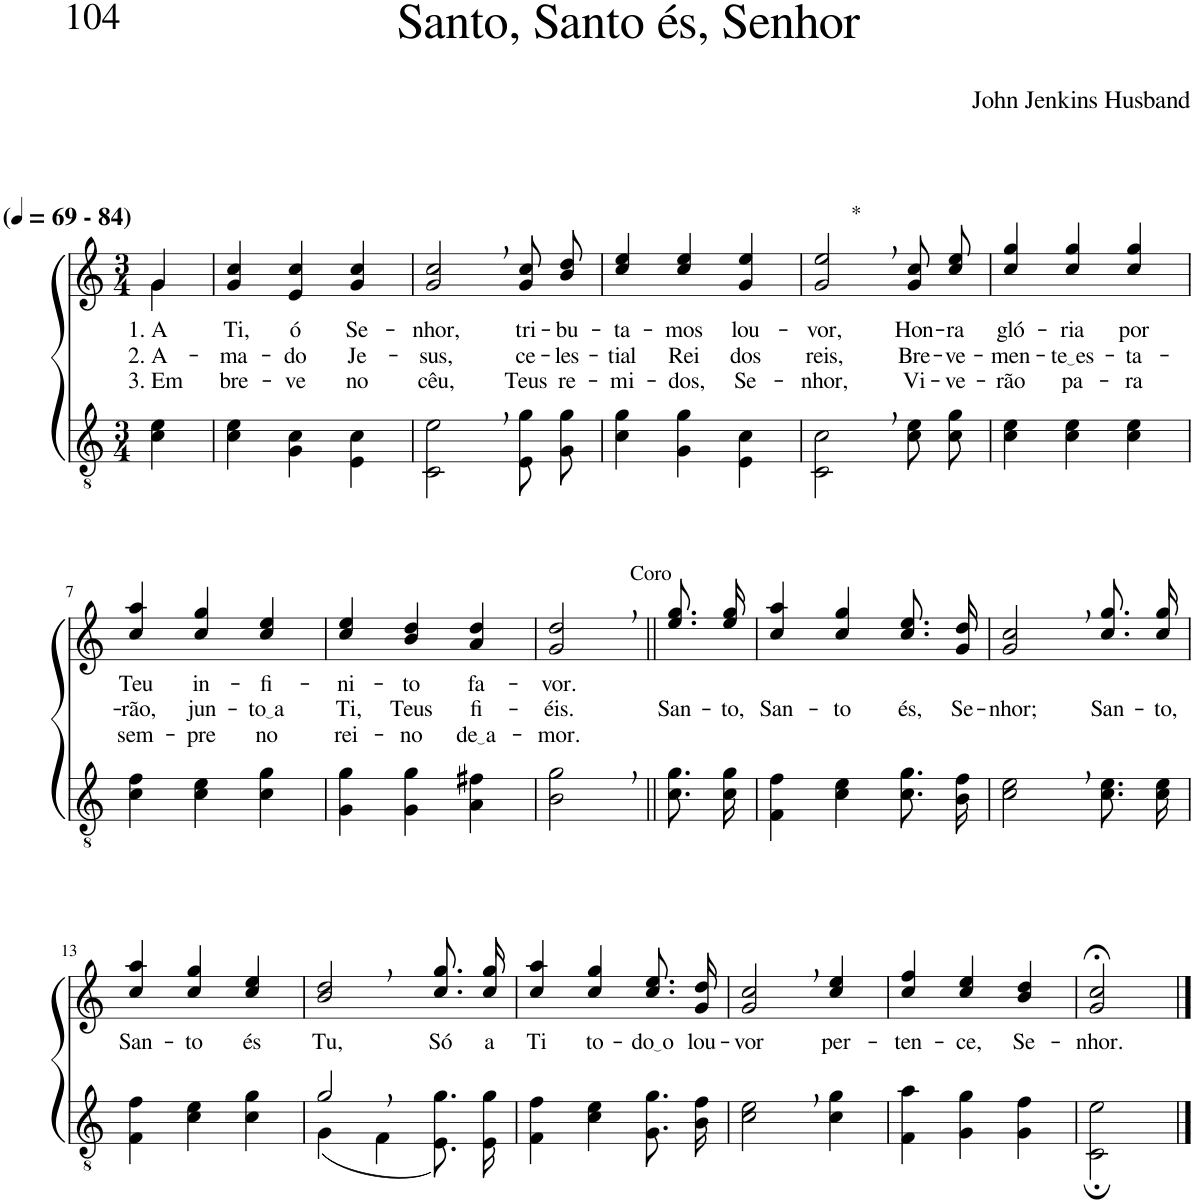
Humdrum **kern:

**kern	**kern	**text	**text	**text
*part2	*part1	*part1	*part1	*part1
*staff2	*staff1	*staff1	*staff1	*staff1
*I"Parte III e IV	*I"Parte I e II	*	*	*
*clefGv2	*clefG2	*	*	*
*Trd4c7	*Trd4c7	*	*	*
*k[]	*k[]	*	*	*
*M3/4	*M3/4	*	*	*
*MM69	*MM69	*	*	*
=1	=1	=1	=1	=1
*	*^	*	*	*
!	!LO:TX:a:B:t=(	!	!	!	!
!	!LO:TX:a:B:t=- 84)	!	!	!	!
!	!	!	!LO:LY:b	!LO:LY:b	!LO:LY:b
4c\ 4e\	4g/	4g\	1. A	2. A-	3. Em
=2	=2	=2	=2	=2	=2
!	!	!	!LO:LY:b	!LO:LY:b	!LO:LY:b
*	*v	*v	*	*	*
4c\ 4e\	4g/ 4cc/	Ti,	-ma-	bre-
!	!	!LO:LY:b	!LO:LY:b	!LO:LY:b
4G\ 4c\	4e/ 4cc/	ó	-do	-ve
!	!	!LO:LY:b	!LO:LY:b	!LO:LY:b
4E\ 4c\	4g/ 4cc/	Se-	Je-	no
=3	=3	=3	=3	=3
!	!	!LO:LY:b	!LO:LY:b	!LO:LY:b
2C\, 2e\,	2g/, 2cc/,	-nhor,	-sus,	cêu,
!	!	!LO:LY:b	!LO:LY:b	!LO:LY:b
8E\ 8g\L	8g\ 8cc\L	tri-	ce-	Teus
!	!	!LO:LY:b	!LO:LY:b	!LO:LY:b
8G\ 8g\J	8b\ 8dd\J	-bu-	-les-	re-
=4	=4	=4	=4	=4
!	!	!LO:LY:b	!LO:LY:b	!LO:LY:b
4c\ 4g\	4cc/ 4ee/	-ta-	-tial	-mi-
!	!	!LO:LY:b	!LO:LY:b	!LO:LY:b
4G\ 4g\	4cc/ 4ee/	-mos	Rei	-dos,
!	!	!LO:LY:b	!LO:LY:b	!LO:LY:b
4E\ 4c\	4g/ 4ee/	lou-	dos	Se-
=5	=5	=5	=5	=5
!	!LO:TX:a:t=*	!	!	!
!	!	!LO:LY:b	!LO:LY:b	!LO:LY:b
2C\, 2c\,	2g/, 2ee/,	-vor,	reis,	-nhor,
!	!	!LO:LY:b	!LO:LY:b	!LO:LY:b
8c\ 8e\L	8g\ 8cc\L	Hon-	Bre-	Vi-
!	!	!LO:LY:b	!LO:LY:b	!LO:LY:b
8c\ 8g\J	8cc\ 8ee\J	-ra	-ve-	-ve-
=6	=6	=6	=6	=6
!	!	!LO:LY:b	!LO:LY:b	!LO:LY:b
4c\ 4e\	4cc/ 4gg/	gló-	-men-	-rão
!	!	!LO:LY:b	!LO:LY:b	!LO:LY:b
4c\ 4e\	4cc/ 4gg/	-ria	te es	pa-
!	!	!LO:LY:b	!LO:LY:b	!LO:LY:b
4c\ 4e\	4cc/ 4gg/	por	-ta-	-ra
!!LO:LB:g=z
=7	=7	=7	=7	=7
!	!	!LO:LY:b	!LO:LY:b	!LO:LY:b
4c\ 4f\	4cc/ 4aa/	Teu	-rão,	sem-
!	!	!LO:LY:b	!LO:LY:b	!LO:LY:b
4c\ 4e\	4cc/ 4gg/	in-	jun-	-pre
!	!	!LO:LY:b	!LO:LY:b	!LO:LY:b
4c\ 4g\	4cc/ 4ee/	-fi-	to a	no
=8	=8	=8	=8	=8
!	!	!LO:LY:b	!LO:LY:b	!LO:LY:b
4G\ 4g\	4cc/ 4ee/	-ni-	Ti,	rei-
!	!	!LO:LY:b	!LO:LY:b	!LO:LY:b
4G\ 4g\	4b/ 4dd/	-to	Teus	-no
!	!	!LO:LY:b	!LO:LY:b	!LO:LY:b
4A\ 4f#X\	4a/ 4dd/	fa-	fi-	de a
=9	=9	=9	=9	=9
!	!LO:TX:a:t=Coro	!	!	!
!	!	!LO:LY:b	!LO:LY:b	!LO:LY:b
2B\, 2g\,	2g/, 2dd/,	-vor.	-éis.	-mor.
=10||	=10||	=10||	=10||	=10||
!	!	!	!LO:LY:b	!
8.c\ 8.g\L	8.ee\ 8.gg\L	.	San-	.
!	!	!	!LO:LY:b	!
16c\ 16g\Jk	16ee\ 16gg\Jk	.	-to,	.
=11	=11	=11	=11	=11
!	!	!	!LO:LY:b	!
4F\ 4f\	4cc/ 4aa/	.	San-	.
!	!	!	!LO:LY:b	!
4c\ 4e\	4cc/ 4gg/	.	-to	.
!	!	!	!LO:LY:b	!
8.c\ 8.g\L	8.cc\ 8.ee\L	.	és,	.
!	!	!	!LO:LY:b	!
16B\ 16f\Jk	16g\ 16dd\Jk	.	Se-	.
=12	=12	=12	=12	=12
!	!	!	!LO:LY:b	!
2c\, 2e\,	2g/, 2cc/,	.	-nhor;	.
!	!	!	!LO:LY:b	!
8.c\ 8.e\L	8.cc\ 8.gg\L	.	San-	.
!	!	!	!LO:LY:b	!
16c\ 16e\Jk	16cc\ 16gg\Jk	.	-to,	.
!!LO:LB:g=z
=13	=13	=13	=13	=13
!	!	!LO:LY:b	!	!
4F\ 4f\	4cc/ 4aa/	San-	.	.
!	!	!LO:LY:b	!	!
4c\ 4e\	4cc/ 4gg/	-to	.	.
!	!	!LO:LY:b	!	!
4c\ 4g\	4cc/ 4ee/	és	.	.
=14	=14	=14	=14	=14
*^	*	*	*	*
!	!	!	!LO:LY:b	!	!
2g,/	(4G\	2b/, 2dd/,	Tu,	.	.
.	4F\	.	.	.	.
!	!	!	!LO:LY:b	!	!
4ryy	8.E\ 8.g\L)	8.cc\ 8.gg\L	Só	.	.
!	!	!	!LO:LY:b	!	!
.	16E\ 16g\Jk	16cc\ 16gg\Jk	a	.	.
=15	=15	=15	=15	=15	=15
!	!	!	!LO:LY:b	!	!
*v	*v	*	*	*	*
4F\ 4f\	4cc/ 4aa/	Ti	.	.
!	!	!LO:LY:b	!	!
4c\ 4e\	4cc/ 4gg/	to-	.	.
!	!	!LO:LY:b	!	!
8.G\ 8.g\L	8.cc\ 8.ee\L	do o	.	.
!	!	!LO:LY:b	!	!
16B\ 16f\Jk	16g\ 16dd\Jk	lou-	.	.
=16	=16	=16	=16	=16
!	!	!LO:LY:b	!	!
2c\, 2e\,	2g/, 2cc/,	-vor	.	.
!	!	!LO:LY:b	!	!
4c\ 4g\	4cc/ 4ee/	per-	.	.
=17	=17	=17	=17	=17
!	!	!LO:LY:b	!	!
4F\ 4a\	4cc/ 4ff/	-ten-	.	.
!	!	!LO:LY:b	!	!
4G\ 4g\	4cc/ 4ee/	-ce,	.	.
!	!	!LO:LY:b	!	!
4G\ 4f\	4b/ 4dd/	Se-	.	.
=18	=18	=18	=18	=18
!	!	!LO:LY:b	!	!
2C\; 2e\;	2g/;< 2cc/;<	-nhor.	.	.
==	==	==	==	==
*-	*-	*-	*-	*-
